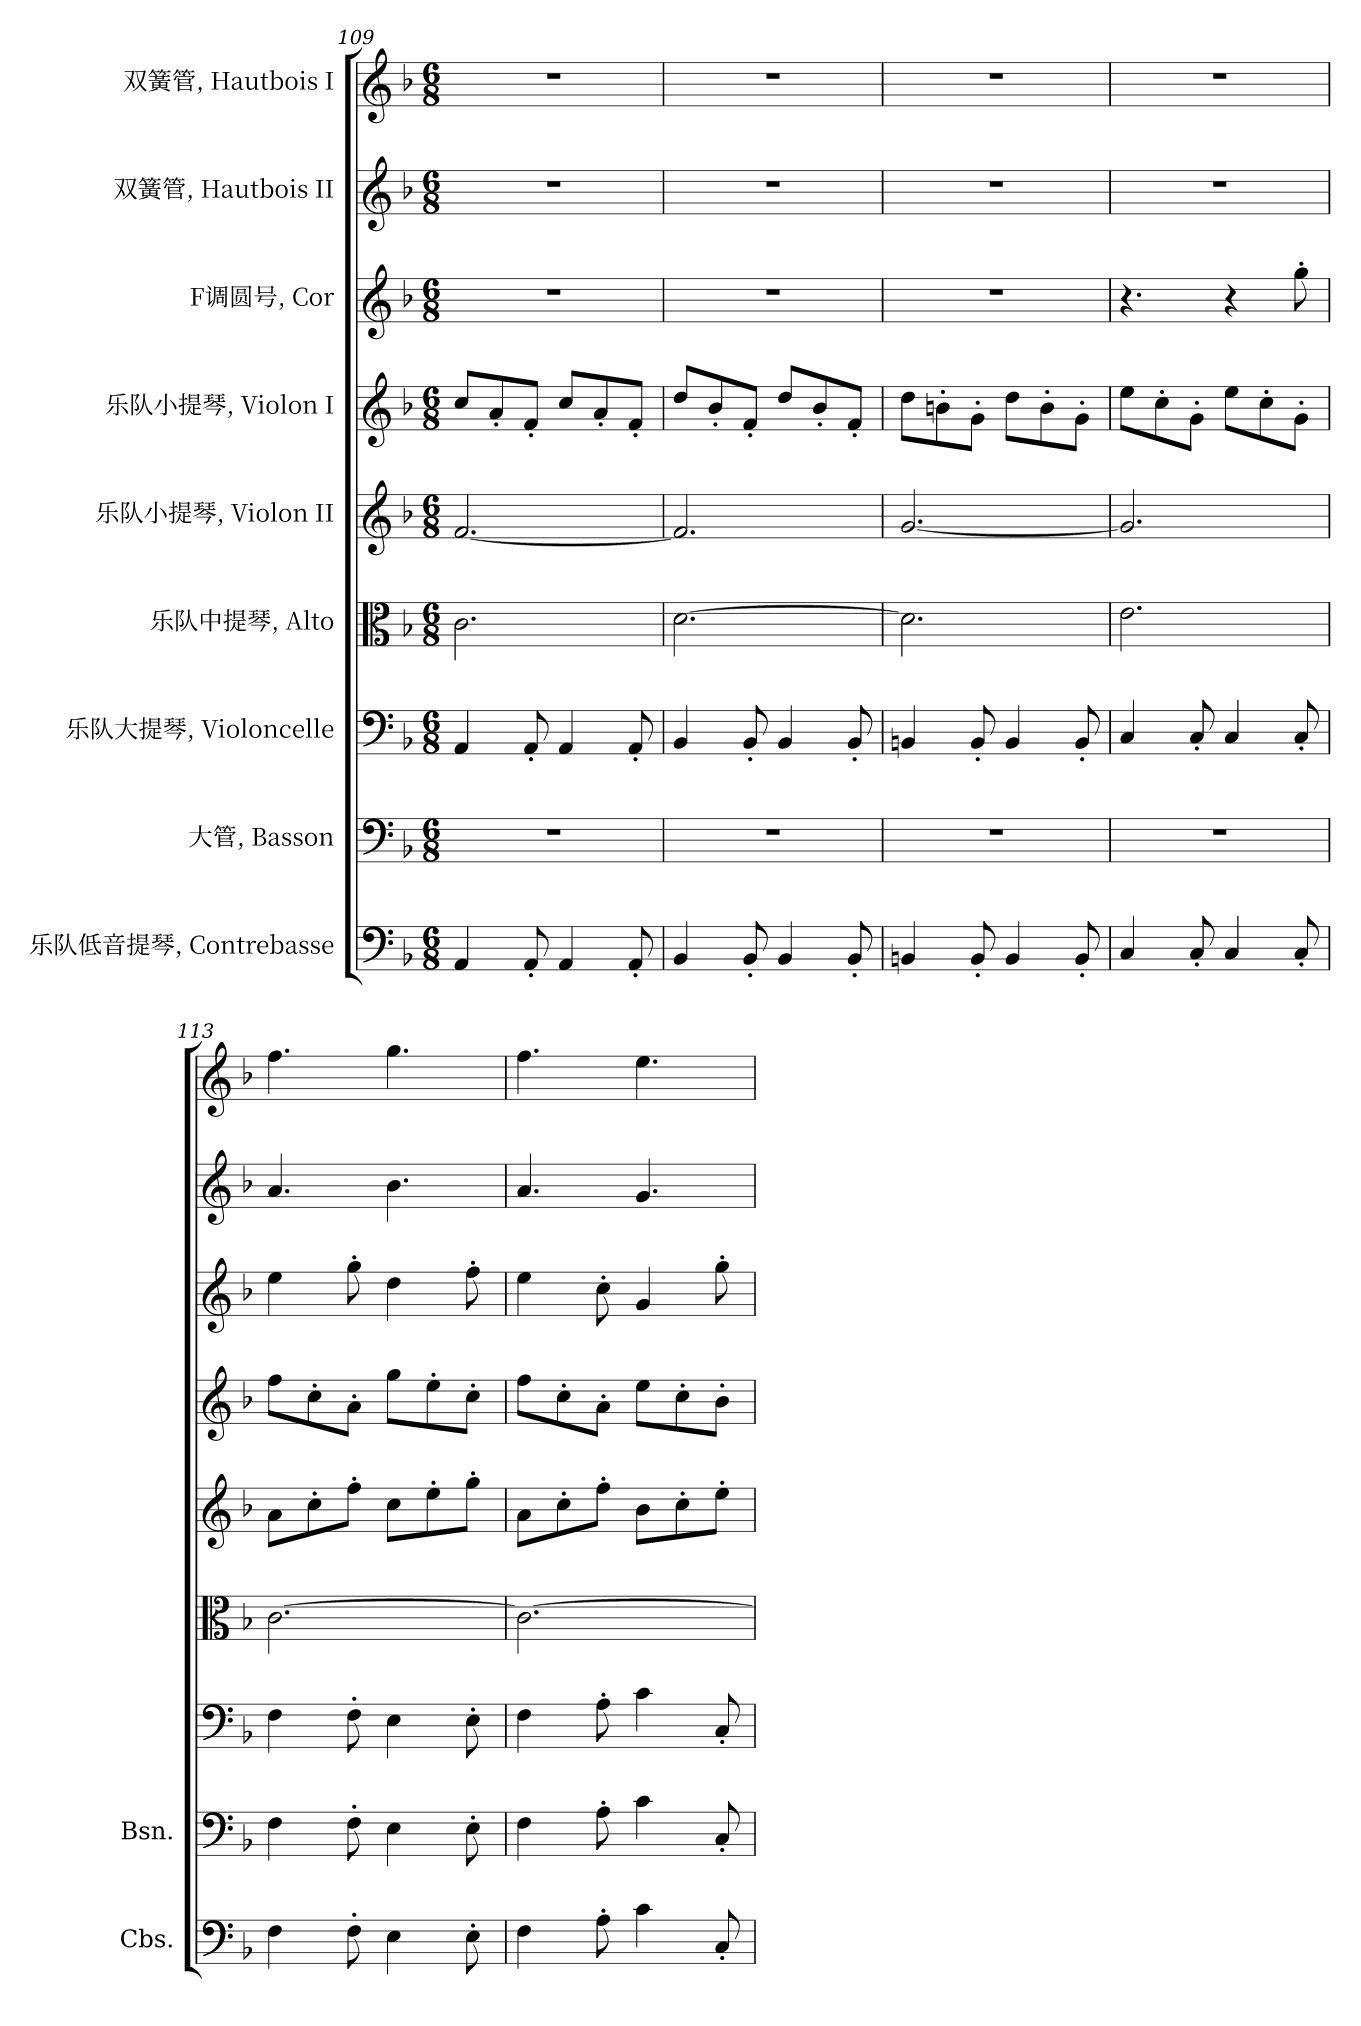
**kern	**kern	**kern	**kern	**kern	**kern	**kern	**kern	**kern
*part9	*part8	*part7	*part6	*part5	*part4	*part3	*part2	*part1
*staff9	*staff8	*staff7	*staff6	*staff5	*staff4	*staff3	*staff2	*staff1
*I"乐队低音提琴, Contrebasse	*I"大管, Basson	*I"乐队大提琴, Violoncelle	*I"乐队中提琴, Alto	*I"乐队小提琴, Violon II	*I"乐队小提琴, Violon I	*I"F调圆号, Cor	*I"双簧管, Hautbois II	*I"双簧管, Hautbois I
*I'Cbs.	*I'Bsn.	*	*	*	*	*	*	*
*clefF4	*clefF4	*clefF4	*clefC3	*clefG2	*clefG2	*clefG2	*clefG2	*clefG2
*ITrd7c12	*	*	*	*	*	*ITrd4c7	*	*
*k[b-]	*k[b-]	*k[b-]	*k[b-]	*k[b-]	*k[b-]	*k[b-e-]	*k[b-]	*k[b-]
*M6/8	*M6/8	*M6/8	*M6/8	*M6/8	*M6/8	*M6/8	*M6/8	*M6/8
=109	=109	=109	=109	=109	=109	=109	=109	=109
4AAA/	2.r	4AA/	2.c\	[2.f/	8cc/L	2.r	2.r	2.r
.	.	.	.	.	8a'/	.	.	.
8AAA'/	.	8AA'/	.	.	8f'/J	.	.	.
4AAA/	.	4AA/	.	.	8cc/L	.	.	.
.	.	.	.	.	8a'/	.	.	.
8AAA'/	.	8AA'/	.	.	8f'/J	.	.	.
=110	=110	=110	=110	=110	=110	=110	=110	=110
4BBB-/	2.r	4BB-/	[2.d\	2.f/]	8dd/L	2.r	2.r	2.r
.	.	.	.	.	8b-'/	.	.	.
8BBB-'/	.	8BB-'/	.	.	8f'/J	.	.	.
4BBB-/	.	4BB-/	.	.	8dd/L	.	.	.
.	.	.	.	.	8b-'/	.	.	.
8BBB-'/	.	8BB-'/	.	.	8f'/J	.	.	.
!!LO:PB:g=z
=111	=111	=111	=111	=111	=111	=111	=111	=111
4BBBn/	2.r	4BBn/	2.d\]	[2.g/	8dd\L	2.r	2.r	2.r
.	.	.	.	.	8bn'\	.	.	.
8BBB'/	.	8BB'/	.	.	8g'\J	.	.	.
4BBB/	.	4BB/	.	.	8dd\L	.	.	.
.	.	.	.	.	8b'\	.	.	.
8BBB'/	.	8BB'/	.	.	8g'\J	.	.	.
=112	=112	=112	=112	=112	=112	=112	=112	=112
4CC/	2.r	4C/	2.e\	2.g/]	8ee\L	4.r	2.r	2.r
.	.	.	.	.	8cc'\	.	.	.
8CC'/	.	8C'/	.	.	8g'\J	.	.	.
4CC/	.	4C/	.	.	8ee\L	4r	.	.
.	.	.	.	.	8cc'\	.	.	.
8CC'/	.	8C'/	.	.	8g'\J	8cc'\	.	.
=113	=113	=113	=113	=113	=113	=113	=113	=113
4FF\	4F\	4F\	[2.c\	8a\L	8ff\L	4a\	4.a/	4.ff\
.	.	.	.	8cc'\	8cc'\	.	.	.
8FF'\	8F'\	8F'\	.	8ff'\J	8a'\J	8cc'\	.	.
4EE\	4E\	4E\	.	8cc\L	8gg\L	4g\	4.b-\	4.gg\
.	.	.	.	8ee'\	8ee'\	.	.	.
8EE'\	8E'\	8E'\	.	8gg'\J	8cc'\J	8b-'\	.	.
=114	=114	=114	=114	=114	=114	=114	=114	=114
4FF\	4F\	4F\	2.c\_	8a\L	8ff\L	4a\	4.a/	4.ff\
.	.	.	.	8cc'\	8cc'\	.	.	.
8AA'\	8A'\	8A'\	.	8ff'\J	8a'\J	8f'\	.	.
4C\	4c\	4c\	.	8b-\L	8ee\L	4c/	4.g/	4.ee\
.	.	.	.	8cc'\	8cc'\	.	.	.
8CC'/	8C'/	8C'/	.	8ee'\J	8b-'\J	8cc'\	.	.
=	=	=	=	=	=	=	=	=
*-	*-	*-	*-	*-	*-	*-	*-	*-
